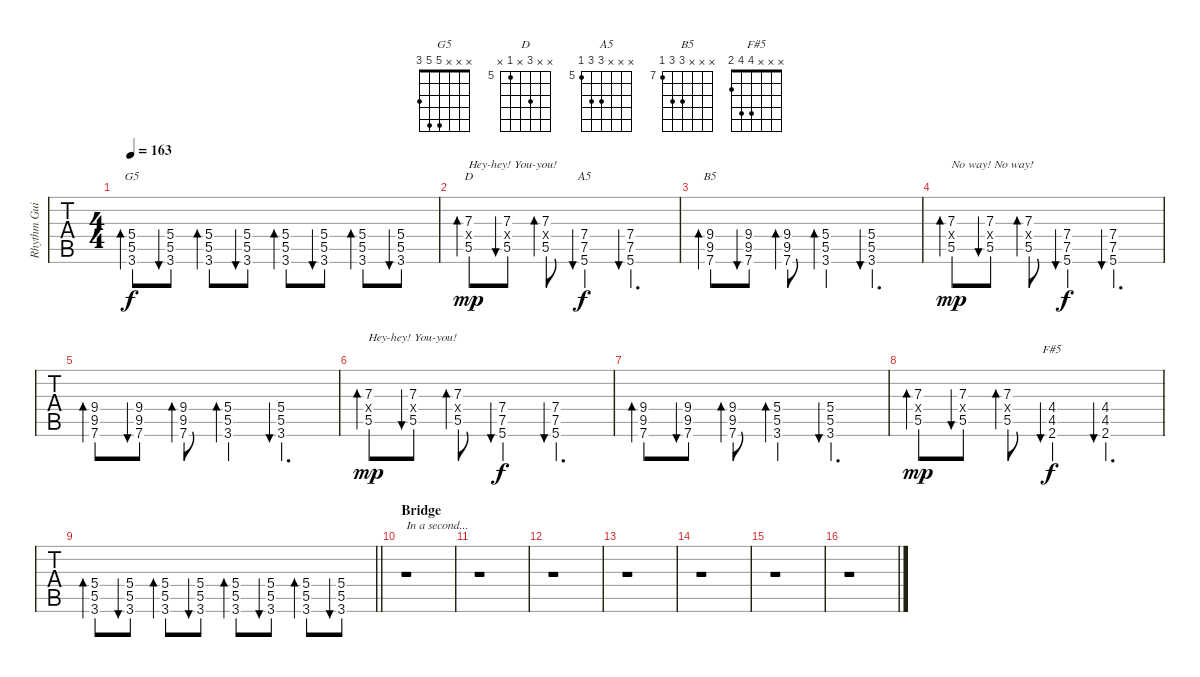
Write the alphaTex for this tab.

\track ("Rhythm Guitar" "Rhythm Gui") {instrument distortionguitar}
\staff {tabs}
\tuning (E4 B3 G3 D3 A2 E2) {hide}
\chord ("G5" x x x 5 5 3)
\chord ("D" x x 7 x 5 x) {firstfret 5}
\chord ("A5" x x x 7 7 5) {firstfret 5}
\chord ("B5" x x x 9 9 7) {firstfret 7}
\chord ("F#5" x x x 4 4 2)
\ts (4 4)
\tempo 163
\clef g2
\ks c
(5.4 5.5 3.6).8{bd 30 ch "G5" dy f} (5.4 5.5 3.6).8{bu 30} (5.4 5.5 3.6).8{bd 30} (5.4 5.5 3.6).8{bu 30} (5.4 5.5 3.6).8{bd 30} (5.4 5.5 3.6).8{bu 30} (5.4 5.5 3.6).8{bd 30} (5.4 5.5 3.6).8{bu 30} |
(7.3 0.4{x} 5.5).8{bd 30 ch "D" txt "Hey-hey! You-you!" dy mp} (7.3 0.4{x} 5.5).8{bu 30} (7.3 0.4{x} 5.5).8{bd 30} (7.4 7.5 5.6).4{bu 60 ch "A5" dy f} (7.4 7.5 5.6).4{d bu 30} |
(9.4 9.5 7.6).8{bd 30 ch "B5"} (9.4 9.5 7.6).8{bu 30} (9.4 9.5 7.6).8{bd 30} (5.4 5.5 3.6).4{bd 30} (5.4 5.5 3.6).4{d bu 30} |
(7.3 0.4{x} 5.5).8{bd 30 txt "No way! No way!" dy mp} (7.3 0.4{x} 5.5).8{bu 30} (7.3 0.4{x} 5.5).8{bd 30} (7.4 7.5 5.6).4{bu 60 dy f} (7.4 7.5 5.6).4{d bu 30} |
(9.4 9.5 7.6).8{bd 30} (9.4 9.5 7.6).8{bu 30} (9.4 9.5 7.6).8{bd 30} (5.4 5.5 3.6).4{bd 30} (5.4 5.5 3.6).4{d bu 30} |
(7.3 0.4{x} 5.5).8{bd 30 txt "Hey-hey! You-you!" dy mp} (7.3 0.4{x} 5.5).8{bu 30} (7.3 0.4{x} 5.5).8{bd 30} (7.4 7.5 5.6).4{bu 60 dy f} (7.4 7.5 5.6).4{d bu 30} |
(9.4 9.5 7.6).8{bd 30} (9.4 9.5 7.6).8{bu 30} (9.4 9.5 7.6).8{bd 30} (5.4 5.5 3.6).4{bd 30} (5.4 5.5 3.6).4{d bu 30} |
(7.3 0.4{x} 5.5).8{bd 30 dy mp} (7.3 0.4{x} 5.5).8{bu 30} (7.3 0.4{x} 5.5).8{bd 30} (4.4 4.5 2.6).4{bu 60 ch "F#5" dy f} (4.4 4.5 2.6).4{d bu 60} |
\barLineRight lightlight
(5.4 5.5 3.6).8{bd 30} (5.4 5.5 3.6).8{bu 30} (5.4 5.5 3.6).8{bd 30} (5.4 5.5 3.6).8{bu 30} (5.4 5.5 3.6).8{bd 30} (5.4 5.5 3.6).8{bu 30} (5.4 5.5 3.6).8{bd 30} (5.4 5.5 3.6).8{bu 30} |
\section ("" "Bridge")
r.1{txt "In a second..."} |
r.1 |
r.1 |
r.1 |
r.1 |
r.1 |
r.1
